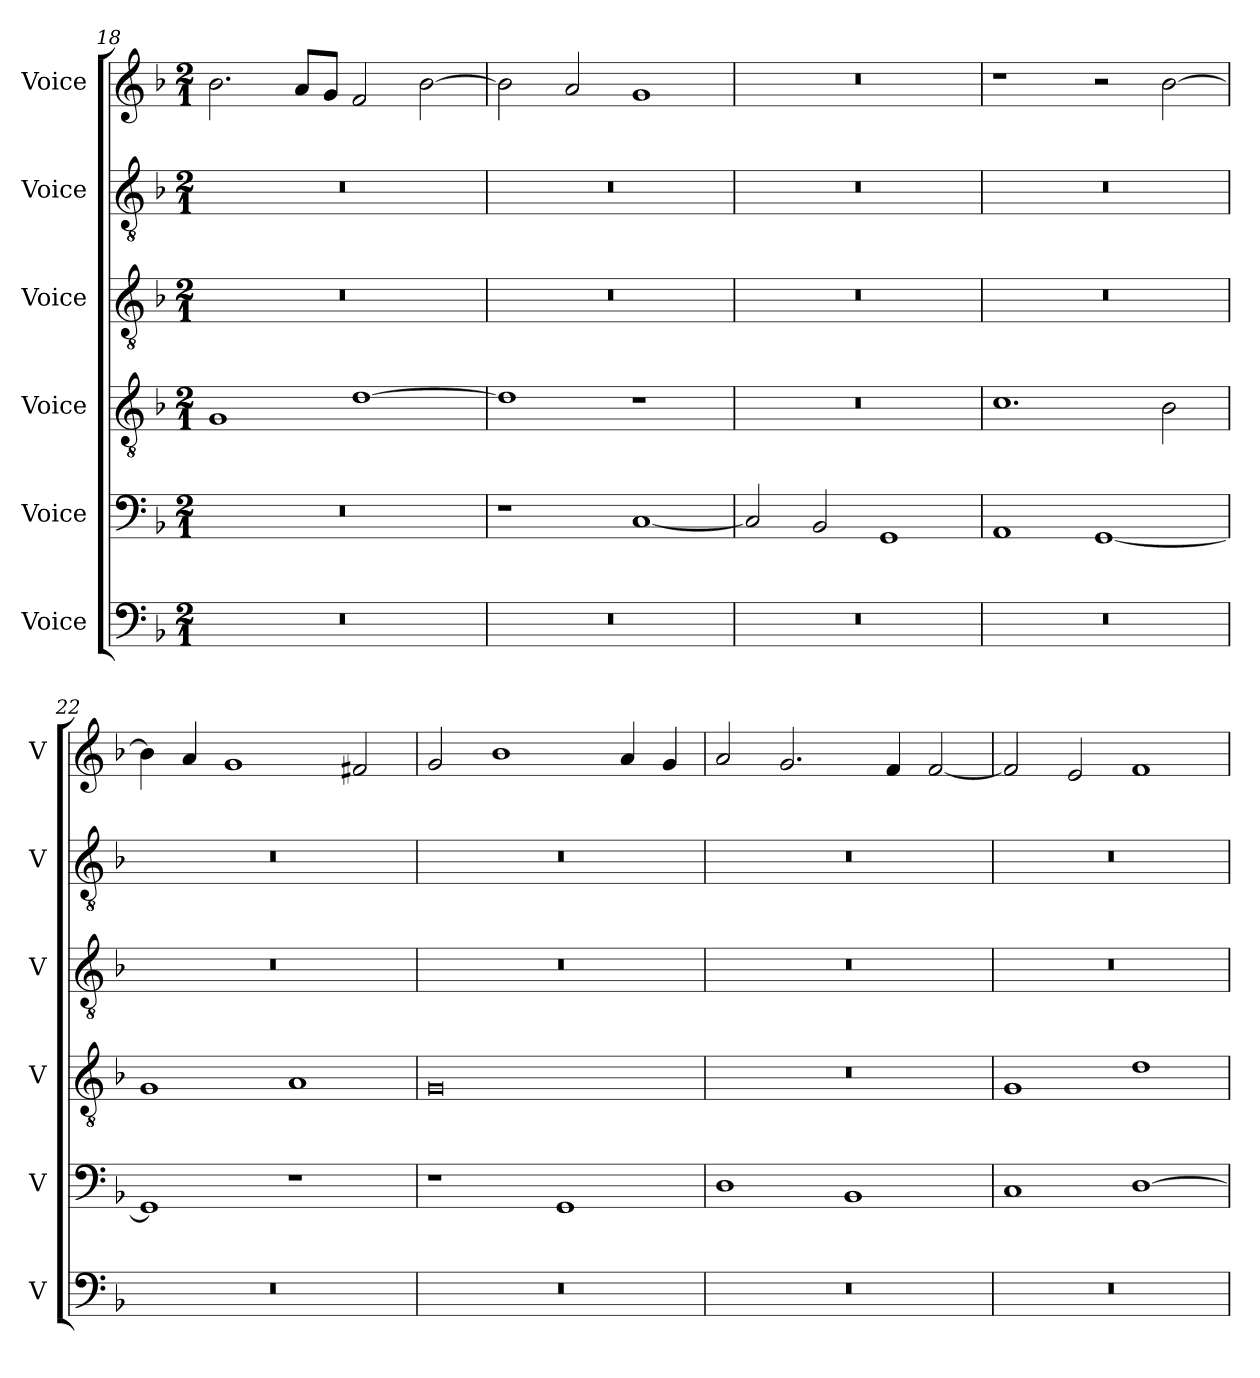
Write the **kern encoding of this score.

**kern	**kern	**kern	**kern	**kern	**kern
*part6	*part5	*part4	*part3	*part2	*part1
*staff6	*staff5	*staff4	*staff3	*staff2	*staff1
*I"Voice	*I"Voice	*I"Voice	*I"Voice	*I"Voice	*I"Voice
*I'V	*I'V	*I'V	*I'V	*I'V	*I'V
!!LO:PB:g=z
*clefF4	*clefF4	*clefGv2	*clefGv2	*clefGv2	*clefG2
*k[b-]	*k[b-]	*k[b-]	*k[b-]	*k[b-]	*k[b-]
*M2/1	*M2/1	*M2/1	*M2/1	*M2/1	*M2/1
=18	=18	=18	=18	=18	=18
0r	0r	1G	0r	0r	2.b-\
.	.	.	.	.	8a/L
.	.	.	.	.	8g/J
.	.	[1d	.	.	2f/
.	.	.	.	.	[2b-\
=19	=19	=19	=19	=19	=19
0r	1r	1d]	0r	0r	2b-\]
.	.	.	.	.	2a/
.	[1C	1r	.	.	1g
=20	=20	=20	=20	=20	=20
0r	2C/]	0r	0r	0r	0r
.	2BB-/	.	.	.	.
.	1GG	.	.	.	.
=21	=21	=21	=21	=21	=21
0r	1AA	1.c	0r	0r	1r
.	[1GG	.	.	.	2r
.	.	2B-\	.	.	[2b-\
!!LO:LB:g=z
=22	=22	=22	=22	=22	=22
0r	1GG]	1G	0r	0r	4b-\]
.	.	.	.	.	4a/
.	.	.	.	.	1g
.	1r	1A	.	.	.
.	.	.	.	.	2f#X/
=23	=23	=23	=23	=23	=23
0r	1r	0G	0r	0r	2g/
.	.	.	.	.	1b-
.	1GG	.	.	.	.
.	.	.	.	.	4a/
.	.	.	.	.	4g/
=24	=24	=24	=24	=24	=24
0r	1D	0r	0r	0r	2a/
.	.	.	.	.	2.g/
.	1BB-	.	.	.	.
.	.	.	.	.	4f/
.	.	.	.	.	[2f/
=25	=25	=25	=25	=25	=25
0r	1C	1G	0r	0r	2f/]
.	.	.	.	.	2e/
.	[1D	1d	.	.	1f
=	=	=	=	=	=
*-	*-	*-	*-	*-	*-
